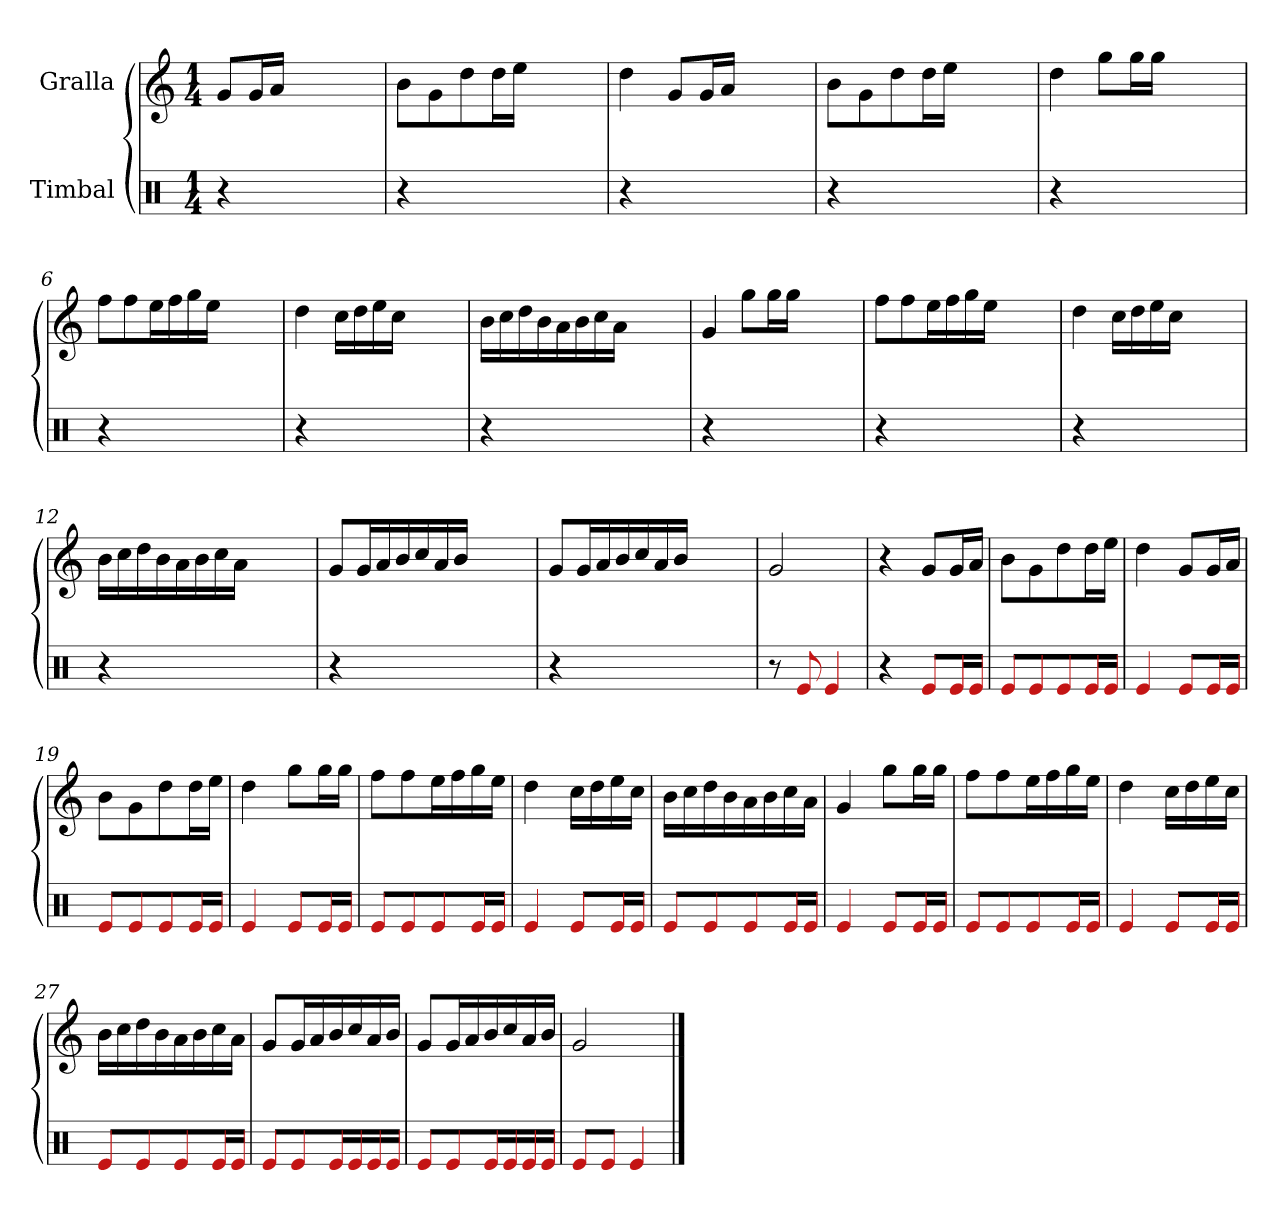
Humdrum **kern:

**kern	**kern
*part2	*part1
*staff2	*staff1
*I"Timbal	*I"Gralla
*clefX	*clefG2
*k[]	*k[]
*M1/4	*M1/4
=1	=1
4r	8g/L
.	16g/L
.	16a/JJ
2.ryy	2.ryy
=2	=2
4r	8b\L
.	8g\
2.ryy	8dd\
.	16dd\L
.	16ee\JJ
.	2ryy
=3	=3
4r	4dd\
2.ryy	8g/L
.	16g/L
.	16a/JJ
.	2ryy
=4	=4
4r	8b\L
.	8g\
2.ryy	8dd\
.	16dd\L
.	16ee\JJ
.	2ryy
=5	=5
4r	4dd\
2.ryy	8gg\L
.	16gg\L
.	16gg\JJ
.	2ryy
=6	=6
4r	8ff\L
.	8ff\
2.ryy	16ee\L
.	16ff\
.	16gg\
.	16ee\JJ
.	2ryy
!!LO:LB:g=z
=7	=7
4r	4dd\
2.ryy	16cc\LL
.	16dd\
.	16ee\
.	16cc\JJ
.	2ryy
=8	=8
4r	16b\LL
.	16cc\
.	16dd\
.	16b\
2.ryy	16a\
.	16b\
.	16cc\
.	16a\JJ
.	2ryy
=9	=9
4r	4g/
2.ryy	8gg\L
.	16gg\L
.	16gg\JJ
.	2ryy
=10	=10
4r	8ff\L
.	8ff\
2.ryy	16ee\L
.	16ff\
.	16gg\
.	16ee\JJ
.	2ryy
=11	=11
4r	4dd\
2.ryy	16cc\LL
.	16dd\
.	16ee\
.	16cc\JJ
.	2ryy
=12	=12
4r	16b\LL
.	16cc\
.	16dd\
.	16b\
2.ryy	16a\
.	16b\
.	16cc\
.	16a\JJ
.	2ryy
!!LO:LB:g=z
=13	=13
4r	8g/L
.	16g/L
.	16a/
2.ryy	16b/
.	16cc/
.	16a/
.	16b/JJ
.	2ryy
=14	=14
4r	8g/L
.	16g/L
.	16a/
2.ryy	16b/
.	16cc/
.	16a/
.	16b/JJ
.	2ryy
=15	=15
8r	2g/
8e/	.
4e/	.
=16	=16
4r	4r
8e/L	8g/L
16e/L	16g/L
16e/JJ	16a/JJ
=17	=17
8e/L	8b\L
8e/	8g\
8e/	8dd\
16e/L	16dd\L
16e/JJ	16ee\JJ
=18	=18
4e/	4dd\
8e/L	8g/L
16e/L	16g/L
16e/JJ	16a/JJ
=19	=19
8e/L	8b\L
8e/	8g\
8e/	8dd\
16e/L	16dd\L
16e/JJ	16ee\JJ
=20	=20
4e/	4dd\
8e/L	8gg\L
16e/L	16gg\L
16e/JJ	16gg\JJ
!!LO:LB:g=z
=21	=21
8e/L	8ff\L
8e/	8ff\
8e/	16ee\L
.	16ff\
16e/L	16gg\
16e/JJ	16ee\JJ
=22	=22
4e/	4dd\
8e/L	16cc\LL
.	16dd\
16e/L	16ee\
16e/JJ	16cc\JJ
=23	=23
8e/L	16b\LL
.	16cc\
8e/	16dd\
.	16b\
8e/	16a\
.	16b\
16e/L	16cc\
16e/JJ	16a\JJ
=24	=24
4e/	4g/
8e/L	8gg\L
16e/L	16gg\L
16e/JJ	16gg\JJ
=25	=25
8e/L	8ff\L
8e/	8ff\
8e/	16ee\L
.	16ff\
16e/L	16gg\
16e/JJ	16ee\JJ
=26	=26
4e/	4dd\
8e/L	16cc\LL
.	16dd\
16e/L	16ee\
16e/JJ	16cc\JJ
=27	=27
8e/L	16b\LL
.	16cc\
8e/	16dd\
.	16b\
8e/	16a\
.	16b\
16e/L	16cc\
16e/JJ	16a\JJ
!!LO:LB:g=z
=28	=28
8e/L	8g/L
8e/	16g/L
.	16a/
16e/L	16b/
16e/	16cc/
16e/	16a/
16e/JJ	16b/JJ
=29	=29
8e/L	8g/L
8e/	16g/L
.	16a/
16e/L	16b/
16e/	16cc/
16e/	16a/
16e/JJ	16b/JJ
=30	=30
8e/L	2g/
8e/J	.
4e/	.
==	==
*-	*-
